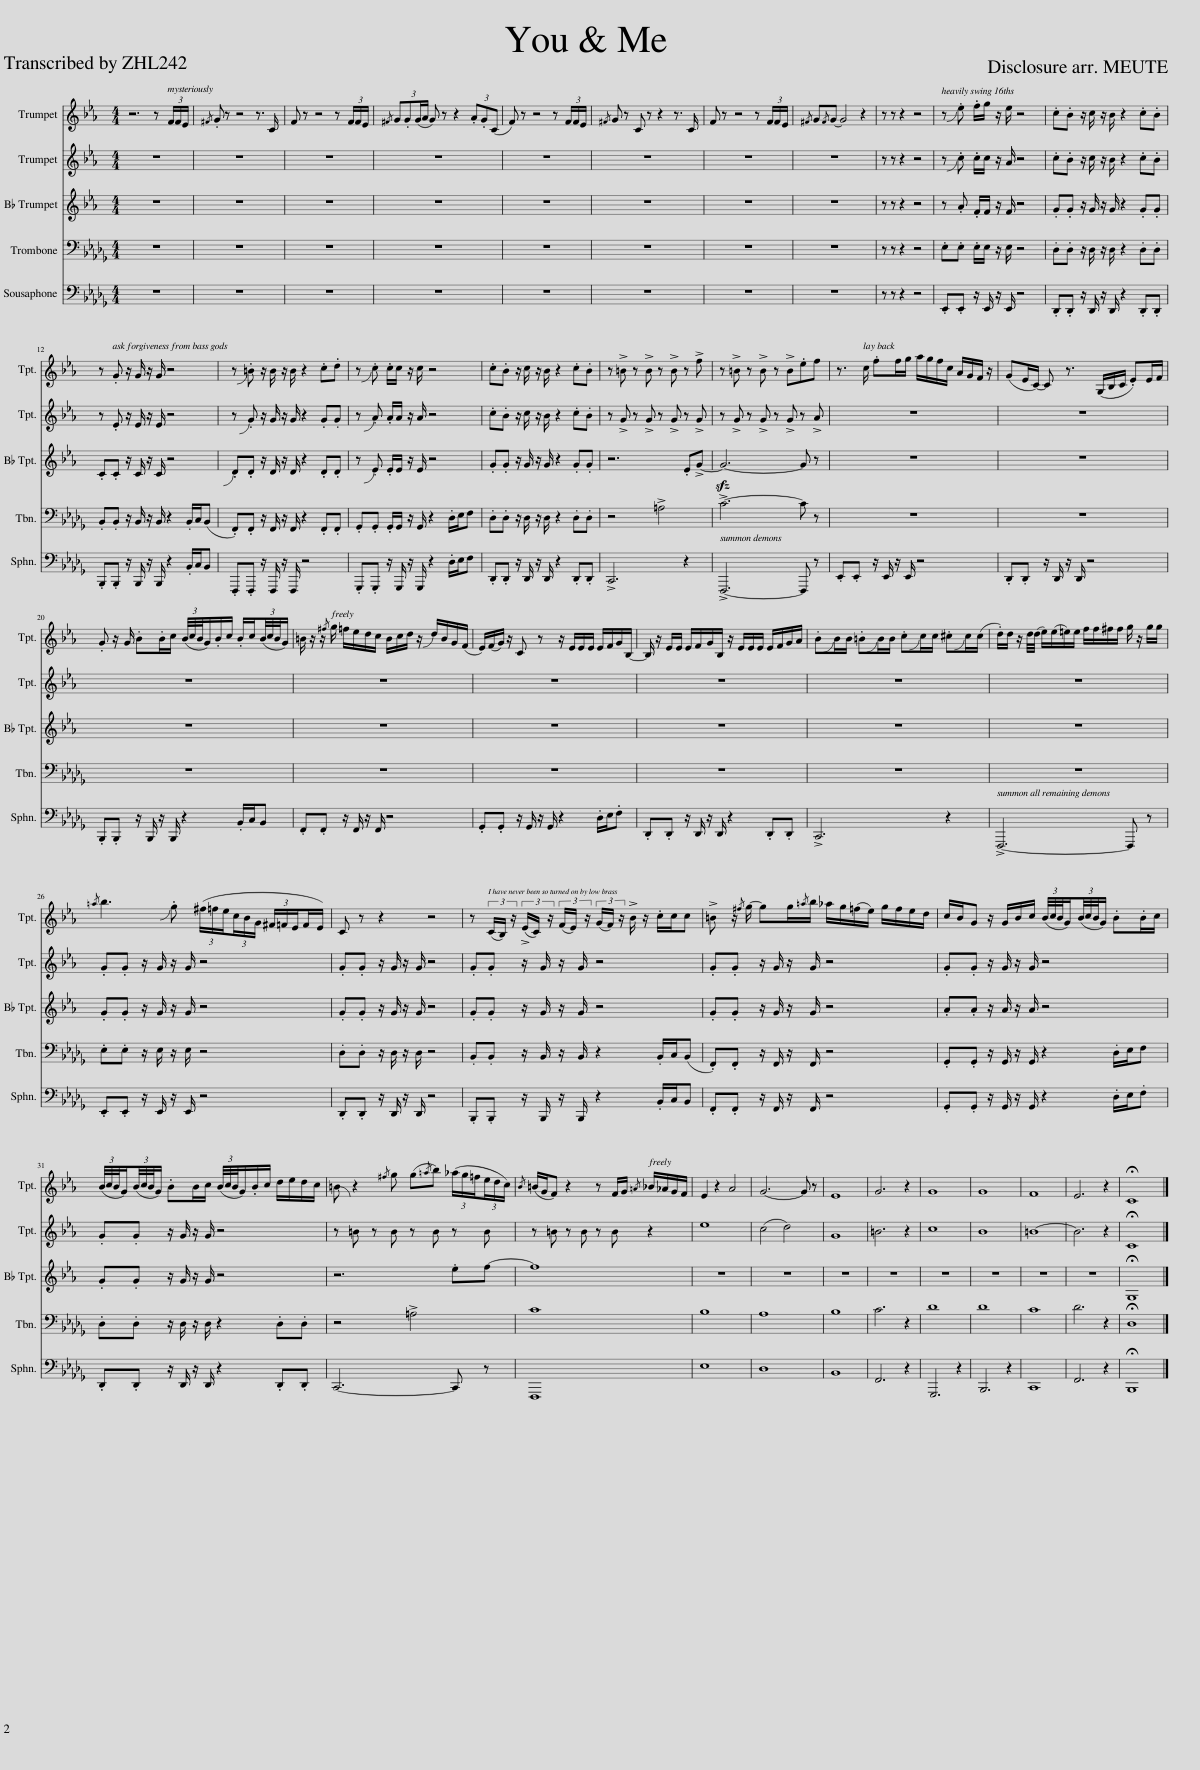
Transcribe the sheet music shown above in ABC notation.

X:1
%%score 1 2 3 4 5
L:1/8
Q:1/4=76
M:4/4
I:linebreak $
K:Db
V:1 treble transpose=-2
V:2 treble transpose=-2
V:3 treble transpose=-2
V:4 bass
V:5 bass
V:1
[K:Eb] z6 z!f! (3F/F/E/ |{/^F} .G z z4 z3/2 C/ | F z z4 z (3F/F/E/ |{/^F} (3:2:4G.G(G/A/ G) z z2 (3.A.G(C | F) z z4 z (3F/F/E/ | %5
{/^F} G z C z z2 z3/2 C/ | F z z4 z (3F/F/E/ |{/^F} G{/F}G- G4 z2 | z z z2!f! z4 | z !slide!.e .f/g/ z/ e/ z4 | %10
 .c.B z/ c/ z/ B/ z2 .c.B |$ z .G z/ G/ z/ G/ z4 | z !slide!.=B z/ B/ z/ B/ z2 .c.d | z !slide!.c .c/c/ z/ c/ z4 | .c.B z/ c/ z/ B/ z2 .c.B | %15
 z !>!=B z !>!B z !>!B z !>!f | z !>!=B z !>!B z !>!B.ef | z3/2 c/ .ff/g/ a/g/f/c/ A/G/F/ z/ | (GE/C/-) C z3/2 (G,/B,/C/ .E)E/F/ |$ .G z/ G/ .B.B/c/ (3(B/4c/4B/4G/).B/c/ .B/c/(3(B/4c/4B/4G/) | %20
 =B/ z/ z/{/^f} g/ =f/e/d/c/ B/c/d/ z/ !slide!d/B/G/(F/ | E/)(F/G/) z/ C z z/ E/E/E/ E/F/G/B,/- | B,/ z/ E/E/ E/F/G/B,/ z/ E/E/E/ E/F/G/A/ | .B!slide!B/B/ .=B!slide!B/B/ .c!slide!c/c/ .^c!slide!c/(c/ | .d/)d/ z/ d/4(d/4 e/)(e/=e/)e/ f/f/^f/f/ g/ z/ g/g/ |$ %25
{/=a} b3 !slide!.g (3(^f/=f/e/(3c/B/G/ (3^F/=F/E/F/E/) | C z z2 z4 | z (3(C/B,/) z/ (3(!>!E/C/) z/ (3(F/E/) z/ (3(G/F/) z/ !>!B/ z/ .c/c/c | !>!=B z/{/^f} g/- gg/{/=a}b/ _a/g/(=f/e/) g/f/e/d/ | c/B/G z/ G/B/c/ (3(B/4c/4B/4G/)(3(B/4c/4B/4G/) .B.B/c/ |$ %30
 (3(B/4c/4B/4G/)(3(B/4c/4B/4G/) .BB/c/ (3(B/4c/4B/4G/).B/c/ d/e/d/c/ | =B z2{/^f} g (g{/=a}b) (3(_a/g/=f/(3e/d/c/) |{/B} (=B/G/F) z2 z F/G/{/=A} _B/_A/G/F/ | E2 z2!p! A4 | G6- G z | %35
 E8 | G6 z2 | G8 | G8 | F8 | %40
 E6 z2 | !fermata!C8 |] %42
V:2
[K:Eb] z8 | z8 | z8 | z8 | z8 | %5
 z8 | z8 | z8 | z z z2!f! z4 | z !slide!.c .c/c/ z/ A/ z4 | %10
 .c.B z/ c/ z/ B/ z2 .c.B |$ z .E z/ E/ z/ E/ z4 | z !slide!.G z/ G/ z/ G/ z2 .G.G | z !slide!.A .A/A/ z/ A/ z4 | .c.B z/ c/ z/ B/ z2 .c.B | %15
 z !>!G z !>!G z !>!G z !>!G | z !>!G z !>!G z !>!G z !>!A | z8 | z8 |$ z8 | %20
 z8 | z8 | z8 | z8 | z8 |$ %25
!mp! .G.G z/ G/ z/ G/ z4 | .G.G z/ G/ z/ G/ z4 | .G.G z/ G/ z/ G/ z4 | .G.G z/ G/ z/ G/ z4 | .G.G z/ G/ z/ G/ z4 |$ %30
 .G.G z/ G/ z/ G/ z4 | z =B z B z B z B | z =B z B z B z2 |!mp! e8 | (c4 d4) | %35
 G8 | =B6 z2 | c8 | B8 | =B8- | %40
 B6 z2 | !fermata!C8 |] %42
V:3
[K:Eb] z8 | z8 | z8 | z8 | z8 | %5
 z8 | z8 | z8 | z z z2!f! z4 | z .A .F/F/ z/ F/ z4 | %10
 .G.G z/ G/ z/ G/ z2 .G.G |$ .C.C z/ C/ z/ C/ z4 | !slide!.D.D z/ D/ z/ D/ z2 .D.D | z !slide!.E .E/E/ z/ E/ z4 | .G.G z/ G/ z/ G/ z2 .G.G | %15
 z6 .E!>!G- |!sfz! G6- G z | z8 | z8 |$ z8 | %20
 z8 | z8 | z8 | z8 | z8 |$ %25
!mp! .G.G z/ G/ z/ G/ z4 | .G.G z/ G/ z/ G/ z4 | .G.G z/ G/ z/ G/ z4 | .G.G z/ G/ z/ G/ z4 | .A.A z/ A/ z/ A/ z4 |$ %30
 .G.G z/ G/ z/ G/ z4 | z6 .ef- | f8 | z8 | z8 | %35
 z8 | z8 | z8 | z8 | z8 | %40
!p! z8 | !fermata!G,8 |] %42
V:4
 z8 | z8 | z8 | z8 | z8 | %5
 z8 | z8 | z8 | z z z2!f! z4 | .E,.E, .E,/E,/ z/ E,/ z4 | %10
 .D,.D, z/ D,/ z/ D,/ z2 .D,.D, |$ .B,,.B,, z/ B,,/ z/ B,,/ z2 .B,,/C,/(B,, | .F,,).F,, z/ F,,/ z/ F,,/ z2 .F,,.F,, | .G,,.G,, .G,,/G,,/ z/ G,,/ z2 .D,/E,/F, | .D,.D, z/ D,/ z/ D,/ z2 .D,.D, | %15
 z4 !>!=A,4 | !>!C6- C z | z8 | z8 |$ z8 | %20
 z8 | z8 | z8 | z8 | z8 |$ %25
 .E,.E, z/ E,/ z/ E,/ z4 | .D,.D, z/ D,/ z/ D,/ z4 | .B,,.B,, z/ B,,/ z/ B,,/ z2 .B,,/C,/(B,, | .F,,).F,, z/ F,,/ z/ F,,/ z4 | .G,,.G,, z/ G,,/ z/ G,,/ z2 .D,/E,/F, |$ %30
 .D,.D, z/ D,/ z/ D,/ z2 .D,.D, | z4 !>!=A,4 | C8 |!p! B,8 | A,8 | %35
 B,8 | C6 z2 | D8 | D8 | C8 | %40
 D6!p! z2 | !fermata!D,8 |] %42
V:5
 z8 | z8 | z8 | z8 | z8 | %5
 z8 | z8 | z8 | z z z2!f! z4 | .E,,.E,, z/ E,,/ z/ E,,/ z4 | %10
 .D,,.D,, z/ D,,/ z/ D,,/ z2 .D,,.D,, |$ .B,,,.B,,, z/ B,,,/ z/ B,,,/ z2 .B,,/C,/B,, | .F,,,.F,,, z/ F,,,/ z/ F,,,/ z4 | .G,,,.G,,, z/ G,,,/ z/ G,,,/ z2 .D,/E,/F, | .D,,.D,, z/ D,,/ z/ D,,/ z2 .D,,.D,, | %15
 !>!C,,6 z2 | !>!F,,,6- F,,, z |!ff! .E,,.E,, z/ E,,/ z/ E,,/ z4 | .D,,.D,, z/ D,,/ z/ D,,/ z4 |$ .B,,,.B,,, z/ B,,,/ z/ B,,,/ z2 .B,,/C,/B,, | %20
 .F,,.F,, z/ F,,/ z/ F,,/ z4 | .G,,.G,, z/ G,,/ z/ G,,/ z2 .D,/E,/.F, | .D,,.D,, z/ D,,/ z/ D,,/ z2 .D,,.D,, | !>!C,,6 z2 | !>!F,,,6- F,,, z |$ %25
 .E,,.E,, z/ E,,/ z/ E,,/ z4 | .D,,.D,, z/ D,,/ z/ D,,/ z4 | .B,,,.B,,, z/ B,,,/ z/ B,,,/ z2 .B,,/C,/B,, | .F,,.F,, z/ F,,/ z/ F,,/ z4 | .G,,.G,, z/ G,,/ z/ G,,/ z2 .D,/E,/.F, |$ %30
 .D,,.D,, z/ D,,/ z/ D,,/ z2 .D,,.D,, | C,,6- C,, z | F,,,8 |!p! E,8 | D,8 | %35
 B,,8 | F,,6 z2 | G,,,6 z2 | B,,,6 z2 | C,,8 | %40
 F,,6 z2 | !fermata!B,,,8 |] %42
